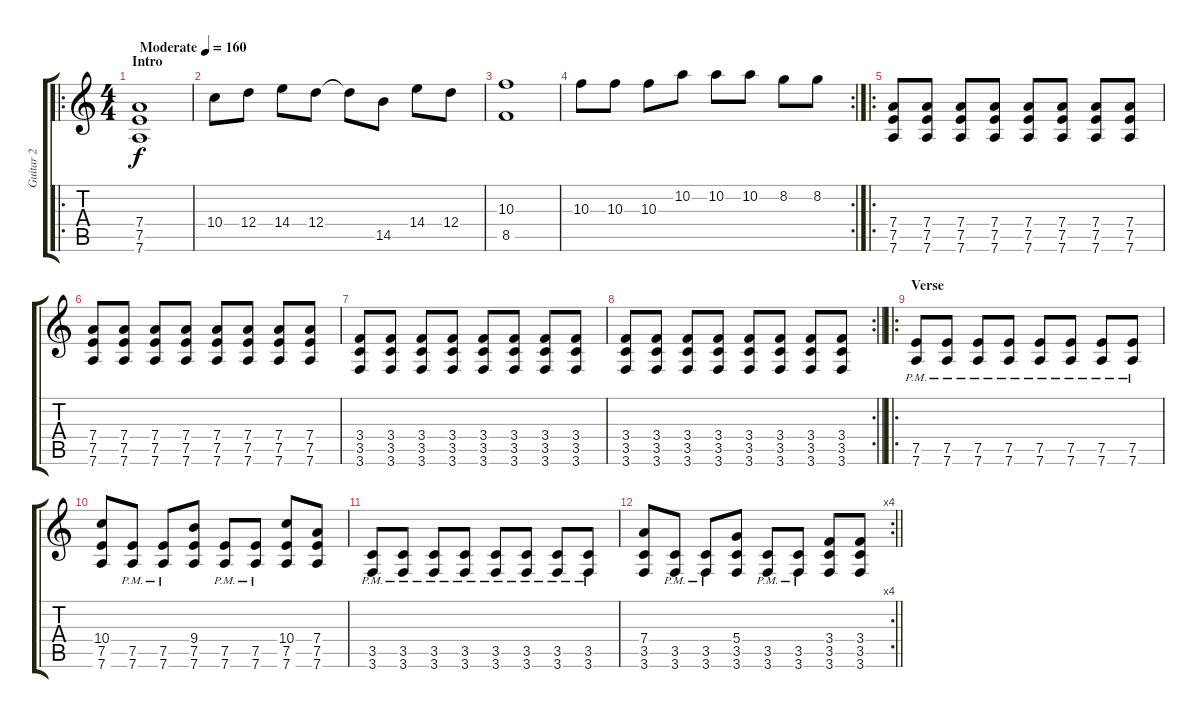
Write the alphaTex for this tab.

\track ("Guitar 2" "Guitar 2") {instrument distortionguitar}
\staff {score tabs}
\tuning (E4 B3 G3 D3 A2 D2) {hide}
\ro
\ts (4 4)
\section ("" "Intro")
\tempo (160 "Moderate")
\clef g2
\ks c
(7.4 7.5 7.6).1{dy f instrument distortionguitar} |
10.4.8 12.4.8 14.4.8 12.4.8 12.4{t}.8 14.5.8 14.4.8 12.4.8 |
(10.3 8.5).1 |
\rc 2
10.3.8 10.3.8 10.3.8 10.2.8 10.2.8 10.2.8 8.2.8 8.2.8 |
\ro
(7.4 7.5 7.6).8 (7.4 7.5 7.6).8 (7.4 7.5 7.6).8 (7.4 7.5 7.6).8 (7.4 7.5 7.6).8 (7.4 7.5 7.6).8 (7.4 7.5 7.6).8 (7.4 7.5 7.6).8 |
(7.4 7.5 7.6).8 (7.4 7.5 7.6).8 (7.4 7.5 7.6).8 (7.4 7.5 7.6).8 (7.4 7.5 7.6).8 (7.4 7.5 7.6).8 (7.4 7.5 7.6).8 (7.4 7.5 7.6).8 |
(3.4 3.5 3.6).8 (3.4 3.5 3.6).8 (3.4 3.5 3.6).8 (3.4 3.5 3.6).8 (3.4 3.5 3.6).8 (3.4 3.5 3.6).8 (3.4 3.5 3.6).8 (3.4 3.5 3.6).8 |
\rc 2
\barLineRight lightlight
(3.4 3.5 3.6).8 (3.4 3.5 3.6).8 (3.4 3.5 3.6).8 (3.4 3.5 3.6).8 (3.4 3.5 3.6).8 (3.4 3.5 3.6).8 (3.4 3.5 3.6).8 (3.4 3.5 3.6).8 |
\ro
\section ("" "Verse")
(7.5{pm} 7.6{pm}).8 (7.5{pm} 7.6{pm}).8 (7.5{pm} 7.6{pm}).8 (7.5{pm} 7.6{pm}).8 (7.5{pm} 7.6{pm}).8 (7.5{pm} 7.6{pm}).8 (7.5{pm} 7.6{pm}).8 (7.5{pm} 7.6{pm}).8 |
(10.4 7.5 7.6).8 (7.5{pm} 7.6{pm}).8 (7.5{pm} 7.6{pm}).8 (9.4 7.5 7.6).8 (7.5{pm} 7.6{pm}).8 (7.5{pm} 7.6{pm}).8 (10.4 7.5 7.6).8 (7.4 7.5 7.6).8 |
(3.5{pm} 3.6{pm}).8 (3.5{pm} 3.6{pm}).8 (3.5{pm} 3.6{pm}).8 (3.5{pm} 3.6{pm}).8 (3.5{pm} 3.6{pm}).8 (3.5{pm} 3.6{pm}).8 (3.5{pm} 3.6{pm}).8 (3.5{pm} 3.6{pm}).8 |
\rc 4
\barLineRight lightlight
(7.4 3.5 3.6).8 (3.5{pm} 3.6{pm}).8 (3.5{pm} 3.6{pm}).8 (5.4 3.5 3.6).8 (3.5{pm} 3.6{pm}).8 (3.5{pm} 3.6{pm}).8 (3.4 3.5 3.6).8 (3.4 3.5 3.6).8
